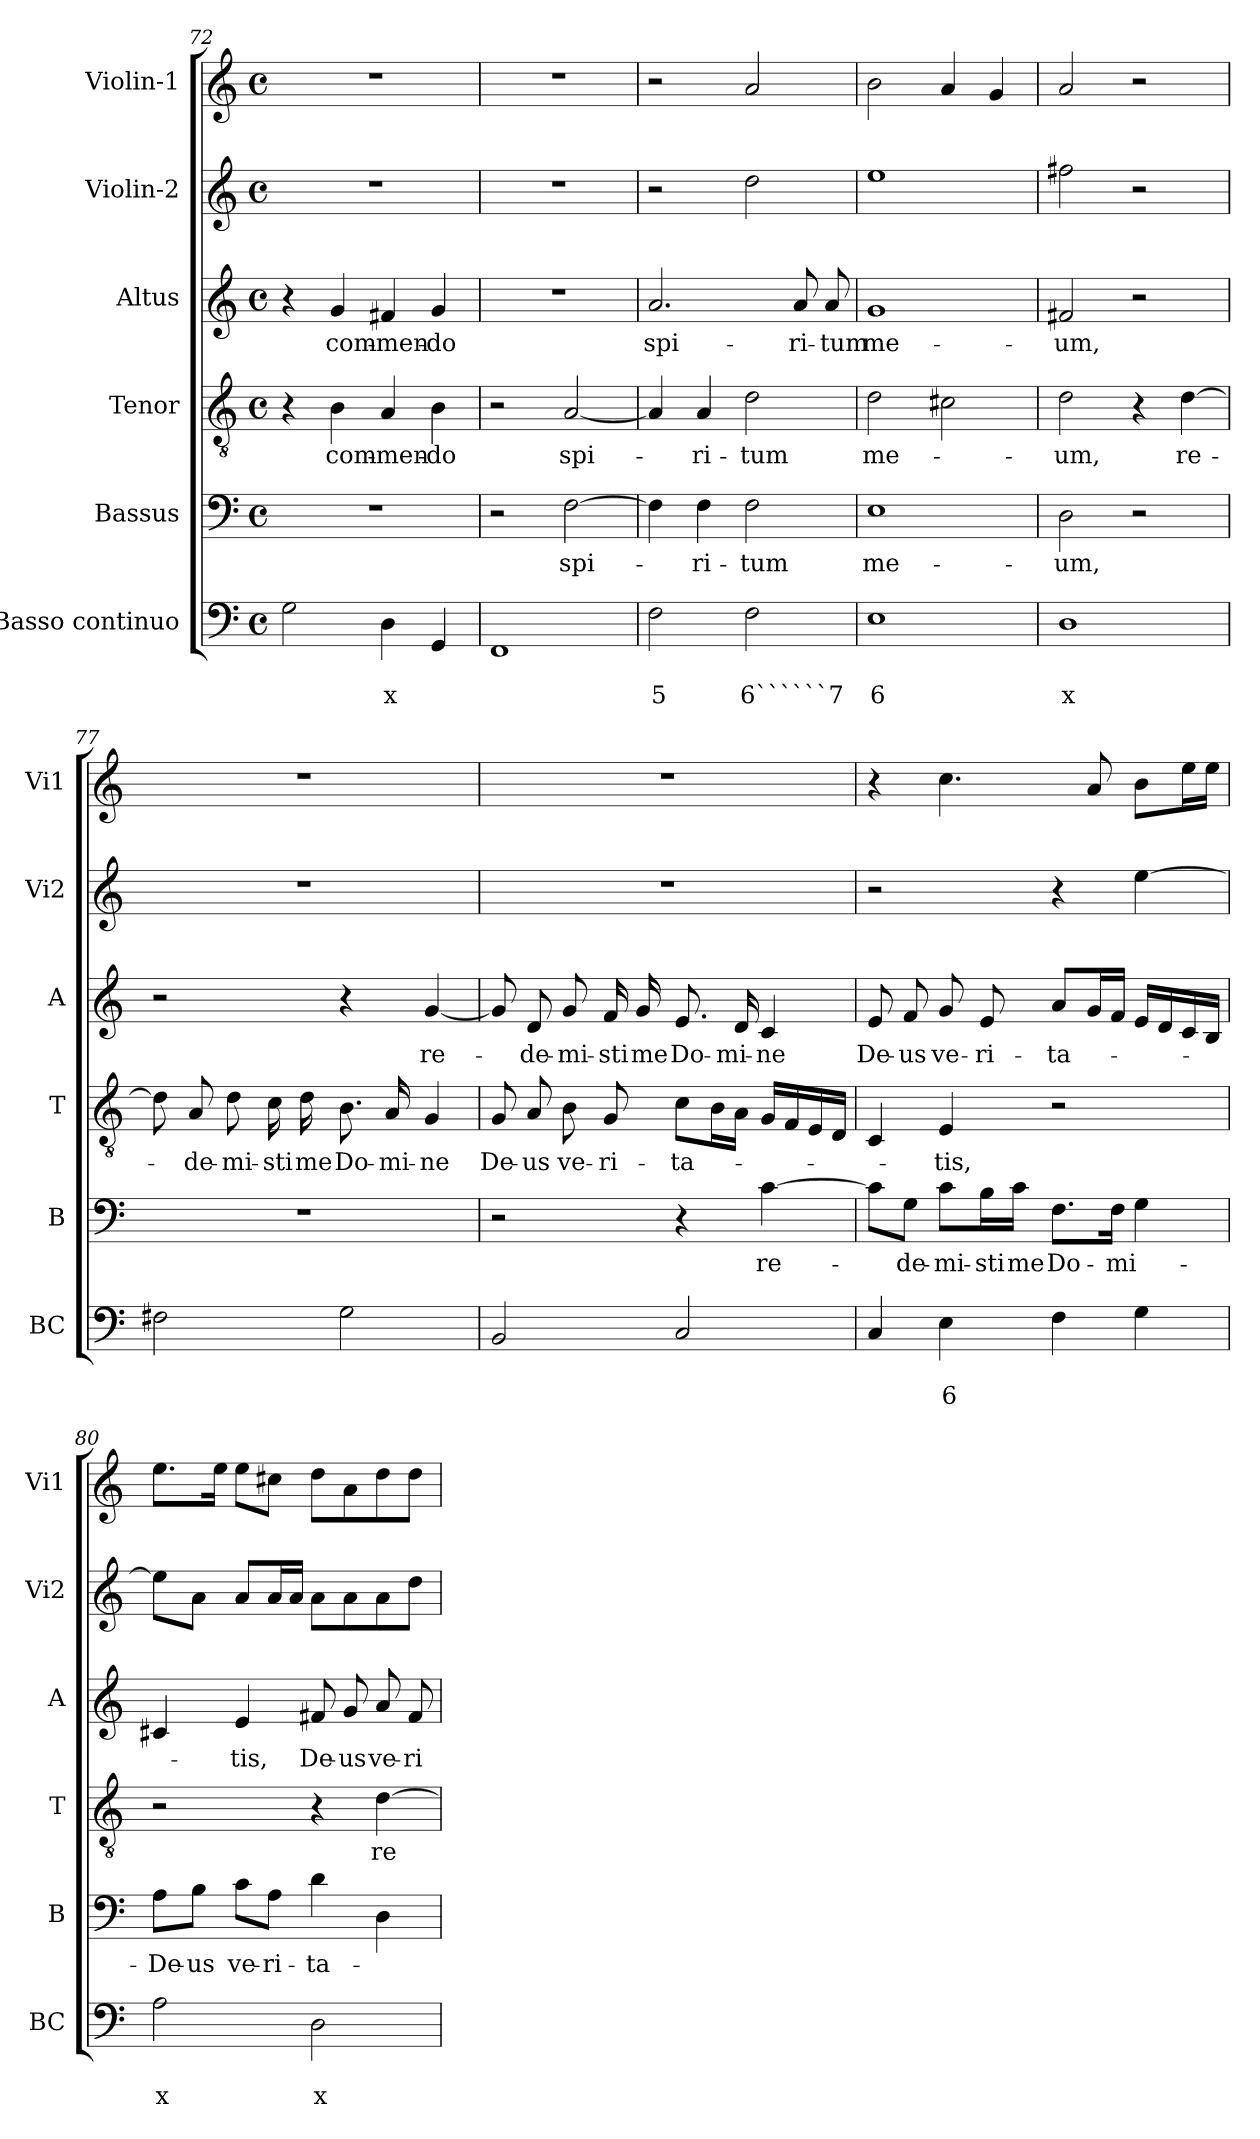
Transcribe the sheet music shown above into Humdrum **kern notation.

**kern	**text	**text	**kern	**text	**kern	**text	**kern	**text	**kern	**kern
*part6	*part6	*part6	*part5	*part5	*part4	*part4	*part3	*part3	*part2	*part1
*staff6	*staff6	*staff6	*staff5	*staff5	*staff4	*staff4	*staff3	*staff3	*staff2	*staff1
*I"Basso continuo	*	*	*I"Bassus	*	*I"Tenor	*	*I"Altus	*	*I"Violin-2	*I"Violin-1
*I'BC	*	*	*I'B	*	*I'T	*	*I'A	*	*I'Vi2	*I'Vi1
*clefF4	*	*	*clefF4	*	*clefGv2	*	*clefG2	*	*clefG2	*clefG2
*k[]	*	*	*k[]	*	*k[]	*	*k[]	*	*k[]	*k[]
*C:	*	*	*C:	*	*C:	*	*C:	*	*C:	*C:
*M4/4	*	*	*M4/4	*	*M4/4	*	*M4/4	*	*M4/4	*M4/4
*met(c)	*	*	*met(c)	*	*met(c)	*	*met(c)	*	*met(c)	*met(c)
=72	=72	=72	=72	=72	=72	=72	=72	=72	=72	=72
2G\	.	.	1r	.	4r	.	4r	.	1r	1r
!	!	!	!	!	!	!LO:LY:b	!	!LO:LY:b	!	!
.	.	.	.	.	4B\	com-	4g/	com-	.	.
!	!	!LO:LY:b	!	!	!	!LO:LY:b	!	!LO:LY:b	!	!
4D\	.	x	.	.	4A/	-men-	4f#X/	-men-	.	.
!	!	!	!	!	!	!LO:LY:b	!	!LO:LY:b	!	!
4GG/	.	.	.	.	4B\	-do	4g/	-do	.	.
=73	=73	=73	=73	=73	=73	=73	=73	=73	=73	=73
1FF	.	.	2r	.	2r	.	1r	.	1r	1r
!	!	!	!	!LO:LY:b	!	!LO:LY:b	!	!	!	!
.	.	.	[2F\	spi-	[2A/	spi-	.	.	.	.
=74	=74	=74	=74	=74	=74	=74	=74	=74	=74	=74
!	!	!LO:LY:b	!	!	!	!	!	!LO:LY:b	!	!
2F\	.	5	4F\]	.	4A/]	.	2.a/	spi-	2r	2r
!	!	!	!	!LO:LY:b	!	!LO:LY:b	!	!	!	!
.	.	.	4F\	-ri-	4A/	-ri-	.	.	.	.
!	!	!LO:LY:b	!	!LO:LY:b	!	!LO:LY:b	!	!	!	!
2F\	.	6``````7	2F\	-tum	2d\	-tum	.	.	2dd\	2a/
!	!	!	!	!	!	!	!	!LO:LY:b	!	!
.	.	.	.	.	.	.	8a/	-ri-	.	.
!	!	!	!	!	!	!	!	!LO:LY:b	!	!
.	.	.	.	.	.	.	8a/	-tum	.	.
=75	=75	=75	=75	=75	=75	=75	=75	=75	=75	=75
!	!	!LO:LY:b	!	!LO:LY:b	!	!LO:LY:b	!	!LO:LY:b	!	!
1E	.	6	1E	me-	2d\	me-	1g	me-	1ee	2b\
.	.	.	.	.	2c#X\	.	.	.	.	4a/
.	.	.	.	.	.	.	.	.	.	4g/
!!LO:PB:g=z
=76	=76	=76	=76	=76	=76	=76	=76	=76	=76	=76
!	!	!LO:LY:b	!	!LO:LY:b	!	!LO:LY:b	!	!LO:LY:b	!	!
1D	.	x	2D\	-um,	2d\	-um,	2f#X/	-um,	2ff#X\	2a/
.	.	.	2r	.	4r	.	2r	.	2r	2r
!	!	!	!	!	!	!LO:LY:b	!	!	!	!
.	.	.	.	.	[4d\	re-	.	.	.	.
=77	=77	=77	=77	=77	=77	=77	=77	=77	=77	=77
2F#X\	.	.	1r	.	8d\]	.	2r	.	1r	1r
!	!	!	!	!	!	!LO:LY:b	!	!	!	!
.	.	.	.	.	8A/	-de-	.	.	.	.
!	!	!	!	!	!	!LO:LY:b	!	!	!	!
.	.	.	.	.	8d\	-mi-	.	.	.	.
!	!	!	!	!	!	!LO:LY:b	!	!	!	!
.	.	.	.	.	16c\	-sti	.	.	.	.
!	!	!	!	!	!	!LO:LY:b	!	!	!	!
.	.	.	.	.	16d\	me	.	.	.	.
!	!	!	!	!	!	!LO:LY:b	!	!	!	!
2G\	.	.	.	.	8.B\	Do-	4r	.	.	.
!	!	!	!	!	!	!LO:LY:b	!	!	!	!
.	.	.	.	.	16A/	-mi-	.	.	.	.
!	!	!	!	!	!	!LO:LY:b	!	!LO:LY:b	!	!
.	.	.	.	.	4G/	-ne	[4g/	re-	.	.
=78	=78	=78	=78	=78	=78	=78	=78	=78	=78	=78
!	!	!	!	!	!	!LO:LY:b	!	!	!	!
2BB/	.	.	2r	.	8G/	De-	8g/]	.	1r	1r
!	!	!	!	!	!	!LO:LY:b	!	!LO:LY:b	!	!
.	.	.	.	.	8A/	-us	8d/	-de-	.	.
!	!	!	!	!	!	!LO:LY:b	!	!LO:LY:b	!	!
.	.	.	.	.	8B\	ve-	8g/	-mi-	.	.
!	!	!	!	!	!	!LO:LY:b	!	!LO:LY:b	!	!
.	.	.	.	.	8G/	-ri-	16f/	-sti	.	.
!	!	!	!	!	!	!	!	!LO:LY:b	!	!
.	.	.	.	.	.	.	16g/	me	.	.
!	!	!	!	!	!	!LO:LY:b	!	!LO:LY:b	!	!
2C/	.	.	4r	.	8c\L	-ta-	8.e/	Do-	.	.
.	.	.	.	.	16B\L	.	.	.	.	.
!	!	!	!	!	!	!	!	!LO:LY:b	!	!
.	.	.	.	.	16A\JJ	.	16d/	-mi-	.	.
!	!	!	!	!LO:LY:b	!	!	!	!LO:LY:b	!	!
.	.	.	[4c\	re-	16G/LL	.	4c/	-ne	.	.
.	.	.	.	.	16F/	.	.	.	.	.
.	.	.	.	.	16E/	.	.	.	.	.
.	.	.	.	.	16D/JJ	.	.	.	.	.
=79	=79	=79	=79	=79	=79	=79	=79	=79	=79	=79
!	!	!	!	!	!	!	!	!LO:LY:b	!	!
4C/	.	.	8c\L]	.	4C/	.	8e/	De-	2r	4r
!	!	!	!	!LO:LY:b	!	!	!	!LO:LY:b	!	!
.	.	.	8G\J	-de-	.	.	8f/	-us	.	.
!	!	!LO:LY:b	!	!LO:LY:b	!	!LO:LY:b	!	!LO:LY:b	!	!
4E\	.	6	8c\L	-mi-	4E/	-tis,	8g/	ve-	.	4.cc\
!	!	!	!	!LO:LY:b	!	!	!	!LO:LY:b	!	!
.	.	.	16B\L	-sti	.	.	8e/	-ri-	.	.
!	!	!	!	!LO:LY:b	!	!	!	!	!	!
.	.	.	16c\JJ	me	.	.	.	.	.	.
!	!	!	!	!LO:LY:b	!	!	!	!LO:LY:b	!	!
4F\	.	.	8.F\L	Do-	2r	.	8a/L	-ta-	4r	.
.	.	.	.	.	.	.	16g/L	.	.	8a/
!	!	!	!	!LO:LY:b	!	!	!	!	!	!
.	.	.	16F\Jk	-mi-	.	.	16f/JJ	.	.	.
4G\	.	.	4G\	.	.	.	16e/LL	.	[4ee\	8b\L
.	.	.	.	.	.	.	16d/	.	.	.
.	.	.	.	.	.	.	16c/	.	.	16ee\L
.	.	.	.	.	.	.	16B/JJ	.	.	16ee\JJ
!!LO:LB:g=z
=80	=80	=80	=80	=80	=80	=80	=80	=80	=80	=80
!	!	!LO:LY:b	!	!LO:LY:b	!	!	!	!	!	!
2A\	.	x	8A\L	-De-	2r	.	4c#X/	.	8ee\L]	8.ee\L
!	!	!	!	!LO:LY:b	!	!	!	!	!	!
.	.	.	8B\J	-us	.	.	.	.	8a\J	.
.	.	.	.	.	.	.	.	.	.	16ee\Jk
!	!	!	!	!LO:LY:b	!	!	!	!LO:LY:b	!	!
.	.	.	8c\L	ve-	.	.	4e/	-tis,	8a/L	8ee\L
!	!	!	!	!LO:LY:b	!	!	!	!	!	!
.	.	.	8A\J	-ri-	.	.	.	.	16a/L	8cc#X\J
.	.	.	.	.	.	.	.	.	16a/JJ	.
!	!	!LO:LY:b	!	!LO:LY:b	!	!	!	!LO:LY:b	!	!
2D\	.	x	4d\	-ta-	4r	.	8f#X/	De-	8a\L	8dd\L
!	!	!	!	!	!	!	!	!LO:LY:b	!	!
.	.	.	.	.	.	.	8g/	-us	8a\	8a\
!	!	!	!	!	!	!LO:LY:b	!	!LO:LY:b	!	!
.	.	.	4D\	.	[4d\	re-	8a/	ve-	8a\	8dd\
!	!	!	!	!	!	!	!	!LO:LY:b	!	!
.	.	.	.	.	.	.	8f#/	-ri-	8dd\J	8dd\J
=	=	=	=	=	=	=	=	=	=	=
*-	*-	*-	*-	*-	*-	*-	*-	*-	*-	*-
